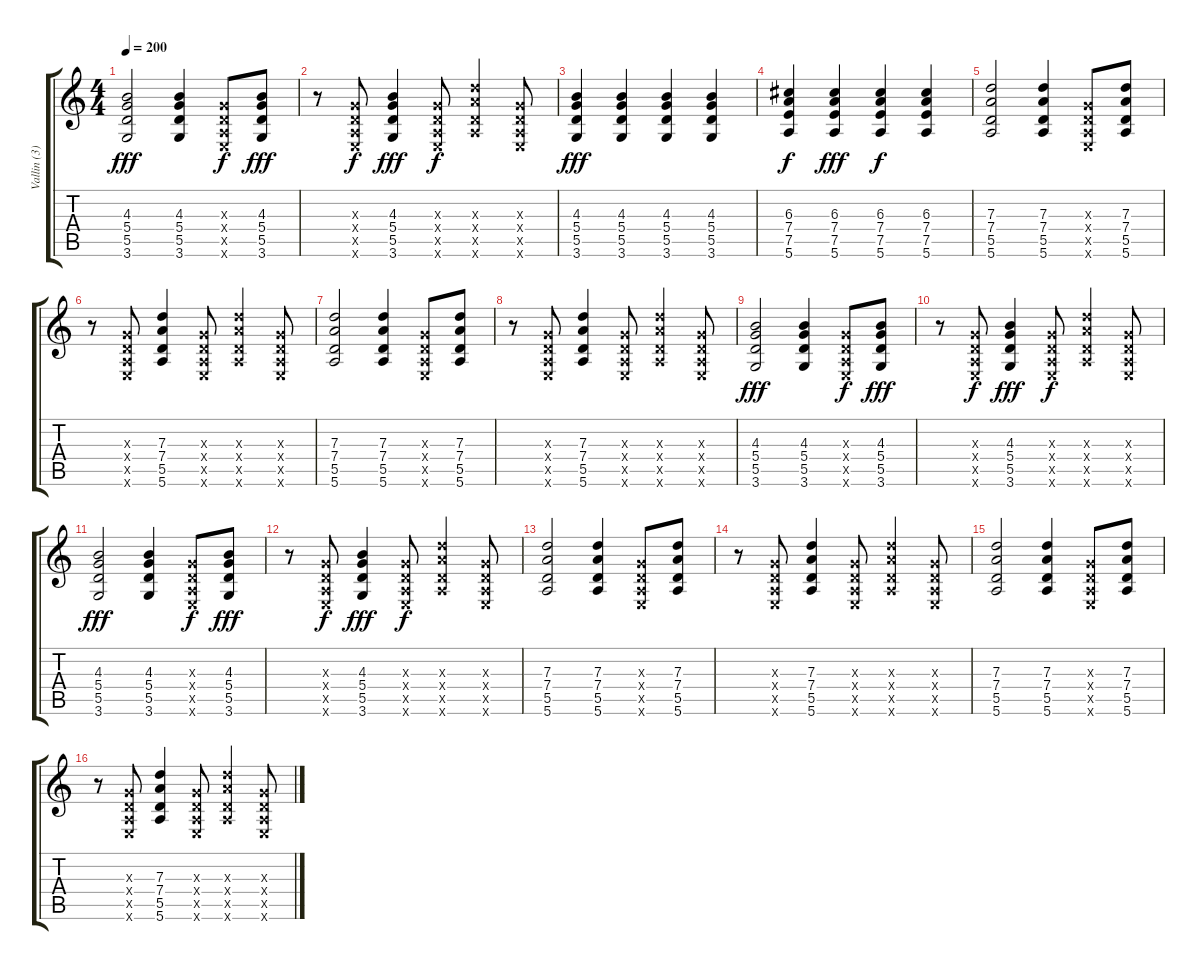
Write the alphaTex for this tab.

\track ("Vallin (3)" "Vallin (3)") {instrument overdrivenguitar}
\staff {score tabs}
\tuning (E4 B3 G3 D3 A2 E2) {hide}
\ts (4 4)
\tempo 200
\clef g2
\ks c
(4.3 5.4 5.5 3.6).2{dy fff} (4.3 5.4 5.5 3.6).4 (0.3{x} 0.4{x} 0.5{x} 0.6{x}).8{dy f} (4.3 5.4 5.5 3.6).8{dy fff} |
r.8 (0.3{x} 0.4{x} 0.5{x} 0.6{x}).8{dy f} (4.3 5.4 5.5 3.6).4{dy fff} (0.3{x} 0.4{x} 0.5{x} 0.6{x}).8{dy f} (7.3{x} 7.4{x} 5.5{x} 5.6{x}).4 (0.3{x} 0.4{x} 0.5{x} 0.6{x}).8 |
(4.3 5.4 5.5 3.6).4{dy fff} (4.3 5.4 5.5 3.6).4 (4.3 5.4 5.5 3.6).4 (4.3 5.4 5.5 3.6).4 |
(6.3 7.4 7.5 5.6).4{dy f} (6.3 7.4 7.5 5.6).4{dy fff} (6.3 7.4 7.5 5.6).4{dy f} (6.3 7.4 7.5 5.6).4 |
(7.3 7.4 5.5 5.6).2 (7.3 7.4 5.5 5.6).4 (0.3{x} 0.4{x} 0.5{x} 0.6{x}).8 (7.3 7.4 5.5 5.6).8 |
r.8 (0.3{x} 0.4{x} 0.5{x} 0.6{x}).8 (7.3 7.4 5.5 5.6).4 (0.3{x} 0.4{x} 0.5{x} 0.6{x}).8 (7.3{x} 7.4{x} 5.5{x} 5.6{x}).4 (0.3{x} 0.4{x} 0.5{x} 0.6{x}).8 |
(7.3 7.4 5.5 5.6).2 (7.3 7.4 5.5 5.6).4 (0.3{x} 0.4{x} 0.5{x} 0.6{x}).8 (7.3 7.4 5.5 5.6).8 |
r.8 (0.3{x} 0.4{x} 0.5{x} 0.6{x}).8 (7.3 7.4 5.5 5.6).4 (0.3{x} 0.4{x} 0.5{x} 0.6{x}).8 (7.3{x} 7.4{x} 5.5{x} 5.6{x}).4 (0.3{x} 0.4{x} 0.5{x} 0.6{x}).8 |
(4.3 5.4 5.5 3.6).2{dy fff} (4.3 5.4 5.5 3.6).4 (0.3{x} 0.4{x} 0.5{x} 0.6{x}).8{dy f} (4.3 5.4 5.5 3.6).8{dy fff} |
r.8 (0.3{x} 0.4{x} 0.5{x} 0.6{x}).8{dy f} (4.3 5.4 5.5 3.6).4{dy fff} (0.3{x} 0.4{x} 0.5{x} 0.6{x}).8{dy f} (7.3{x} 7.4{x} 5.5{x} 5.6{x}).4 (0.3{x} 0.4{x} 0.5{x} 0.6{x}).8 |
(4.3 5.4 5.5 3.6).2{dy fff} (4.3 5.4 5.5 3.6).4 (0.3{x} 0.4{x} 0.5{x} 0.6{x}).8{dy f} (4.3 5.4 5.5 3.6).8{dy fff} |
r.8 (0.3{x} 0.4{x} 0.5{x} 0.6{x}).8{dy f} (4.3 5.4 5.5 3.6).4{dy fff} (0.3{x} 0.4{x} 0.5{x} 0.6{x}).8{dy f} (7.3{x} 7.4{x} 5.5{x} 5.6{x}).4 (0.3{x} 0.4{x} 0.5{x} 0.6{x}).8 |
(7.3 7.4 5.5 5.6).2 (7.3 7.4 5.5 5.6).4 (0.3{x} 0.4{x} 0.5{x} 0.6{x}).8 (7.3 7.4 5.5 5.6).8 |
r.8 (0.3{x} 0.4{x} 0.5{x} 0.6{x}).8 (7.3 7.4 5.5 5.6).4 (0.3{x} 0.4{x} 0.5{x} 0.6{x}).8 (7.3{x} 7.4{x} 5.5{x} 5.6{x}).4 (0.3{x} 0.4{x} 0.5{x} 0.6{x}).8 |
(7.3 7.4 5.5 5.6).2 (7.3 7.4 5.5 5.6).4 (0.3{x} 0.4{x} 0.5{x} 0.6{x}).8 (7.3 7.4 5.5 5.6).8 |
r.8 (0.3{x} 0.4{x} 0.5{x} 0.6{x}).8 (7.3 7.4 5.5 5.6).4 (0.3{x} 0.4{x} 0.5{x} 0.6{x}).8 (7.3{x} 7.4{x} 5.5{x} 5.6{x}).4 (0.3{x} 0.4{x} 0.5{x} 0.6{x}).8
